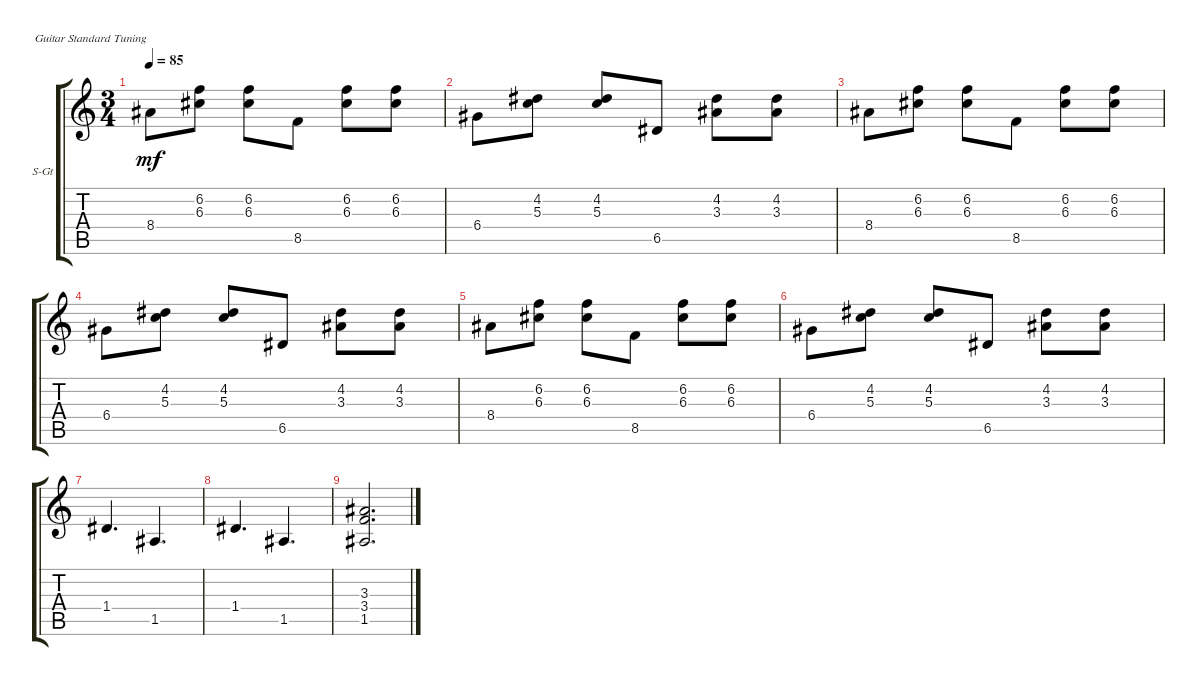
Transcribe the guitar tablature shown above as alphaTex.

\defaultSystemsLayout 4
\bracketExtendMode groupsimilarinstruments
\firstSystemTrackNameOrientation horizontal
\otherSystemsTrackNameOrientation horizontal
\track ("Steel Guitar" "S-Gt") {instrument acousticguitarsteel}
\staff {score tabs}
\tuning (E4 B3 G3 D3 A2 E2)
\ts (3 4)
\tempo 85
\clef g2
\ks c
8.4.8{dy mf} (6.3 6.2).8 (6.3 6.2).8 8.5.8 (6.3 6.2).8 (6.3 6.2).8 |
6.4.8 (5.3 4.2).8 (5.3 4.2).8 6.5.8 (3.3 4.2).8 (3.3 4.2).8 |
8.4.8 (6.3 6.2).8 (6.3 6.2).8 8.5.8 (6.3 6.2).8 (6.3 6.2).8 |
6.4.8 (5.3 4.2).8 (5.3 4.2).8 6.5.8 (3.3 4.2).8 (3.3 4.2).8 |
8.4.8 (6.3 6.2).8 (6.3 6.2).8 8.5.8 (6.3 6.2).8 (6.3 6.2).8 |
6.4.8 (5.3 4.2).8 (5.3 4.2).8 6.5.8 (3.3 4.2).8 (3.3 4.2).8 |
1.4.4{d} 1.5.4{d} |
1.4.4{d} 1.5.4{d} |
(3.4 3.3 1.5).2{d}
